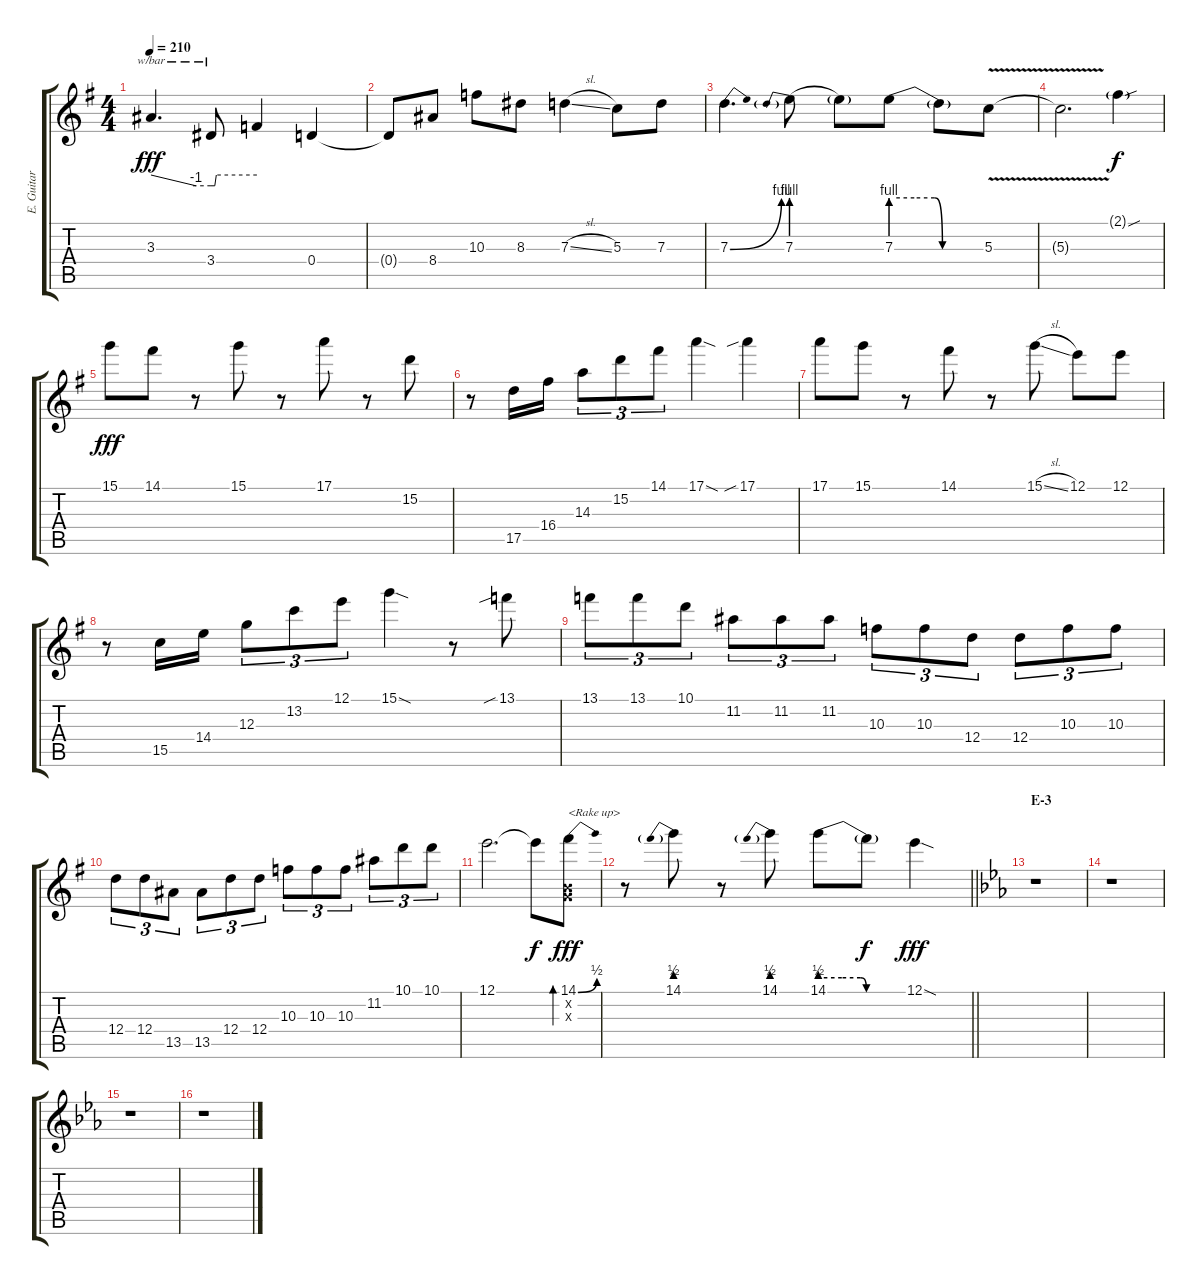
\track ("E. Guitar I" "E. Guitar ") {instrument overdrivenguitar}
\staff {score tabs}
\tuning (E4 B3 G3 D3 A2 D2) {hide}
\ts (4 4)
\tempo 210
\clef g2
\ks g
3.3.4{d tbe (custom default 0 0 45 -4 60 -4) dy fff} 3.4.8{tbe (custom default 0 -4 5 -4 7 0 60 0)} 3.4{t}.4 0.4.4 |
0.4{t}.8 8.4.8 10.3.8 8.3.8 7.3{sl}.4 5.3.8 7.3.8 |
7.3{be (bend 0 0 60 4)}.4{d} 7.3{be (prebend 0 4 60 4)}.8 7.3{t}.8 7.3{be (custom 0 4 15 4 28 4 33 0 60 0)}.8 7.3{t}.8 5.3{v}.8 |
5.3{t}.2{d} 2.1{sou g}.4{dy f} |
15.1.8{dy fff} 14.1.8 r.8 15.1.8 r.8 17.1.8 r.8 15.2.8 |
r.8 17.5.16 16.4.16 14.3.8{tu (3 2)} 15.2.8{tu (3 2)} 14.1.8{tu (3 2)} 17.1{sod}.4 17.1{sib}.4 |
17.1.8 15.1.8 r.8 14.1.8 r.8 15.1{sl}.8 12.1.8 12.1.8 |
r.8 15.5.16 14.4.16 12.3.8{tu (3 2)} 13.2.8{tu (3 2)} 12.1.8{tu (3 2)} 15.1{sod}.4 r.8 13.1{sib}.8 |
13.1.8{tu (3 2)} 13.1.8{tu (3 2)} 10.1.8{tu (3 2)} 11.2.8{tu (3 2)} 11.2.8{tu (3 2)} 11.2.8{tu (3 2)} 10.3.8{tu (3 2)} 10.3.8{tu (3 2)} 12.4.8{tu (3 2)} 12.4.8{tu (3 2)} 10.3.8{tu (3 2)} 10.3.8{tu (3 2)} |
12.4.8{tu (3 2)} 12.4.8{tu (3 2)} 13.5.8{tu (3 2)} 13.5.8{tu (3 2)} 12.4.8{tu (3 2)} 12.4.8{tu (3 2)} 10.3.8{tu (3 2)} 10.3.8{tu (3 2)} 10.3.8{tu (3 2)} 11.2.8{tu (3 2)} 10.1.8{tu (3 2)} 10.1.8{tu (3 2)} |
12.1.2{d} 12.1{t}.8{dy f} (14.1{be (bend 0 0 60 2)} 0.2{x} 0.3{x}).8{bd 240 txt "<Rake up>" dy fff} |
\barLineRight lightlight
r.8 14.1{be (prebend 0 2 60 2)}.8 r.8 14.1{be (prebend 0 2 60 2)}.8 14.1{be (custom 0 2 15 2 28 2 32 0 60 0)}.8 14.1{t}.8{dy f} 12.1{sod}.4{dy fff} |
\section ("" "E-3")
\ks eb
r.1 |
r.1 |
r.1 |
r.1
